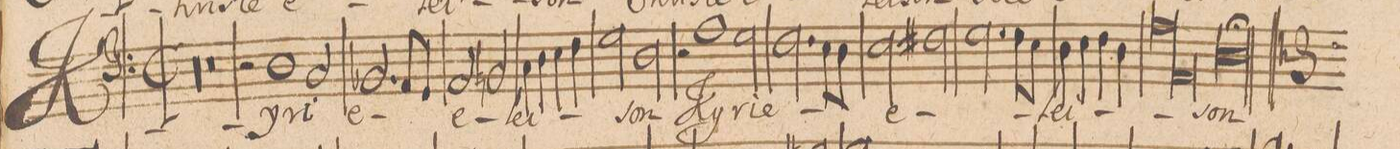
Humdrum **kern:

**kern	**text
*I"BASSVS.	*
*clefF4	*
*k[]	*
*met(C|)	*
*M2/1	*
=19||	=19||
*M2/1	*
*met(C|)	*
00r	.
=20-	=20-
=21-	=21-
0r	.
=22-	=22-
2r	.
1D	Ky-
2C/	-ri-
=23-	=23-
2.BB-X/	-e
8AA/L	.
8GG/J	.
2AA/	e-
2BBn/	.
=24-	=24-
4C\	-lei-
4D\	.
4E\	.
4F\	.
2G\	.
2D\	-son
=25-	=25-
2r	.
1A	Ky-
2G\	-ri-
=26-	=26-
2.F\	-e
8E\L	.
8D\J	.
2E\	e-
2F#X\	.
=27-	=27-
2.G\	.
8Fny\L	.
8E\J	.
4D\	-lei-
4E\	.
4F\	.
4D\	.
=28-	=28-
*lig	*
1A	.
1AA	.
*Xlig	*
=29-	=29-
0Dl;	-son
==	==
*-	*-
